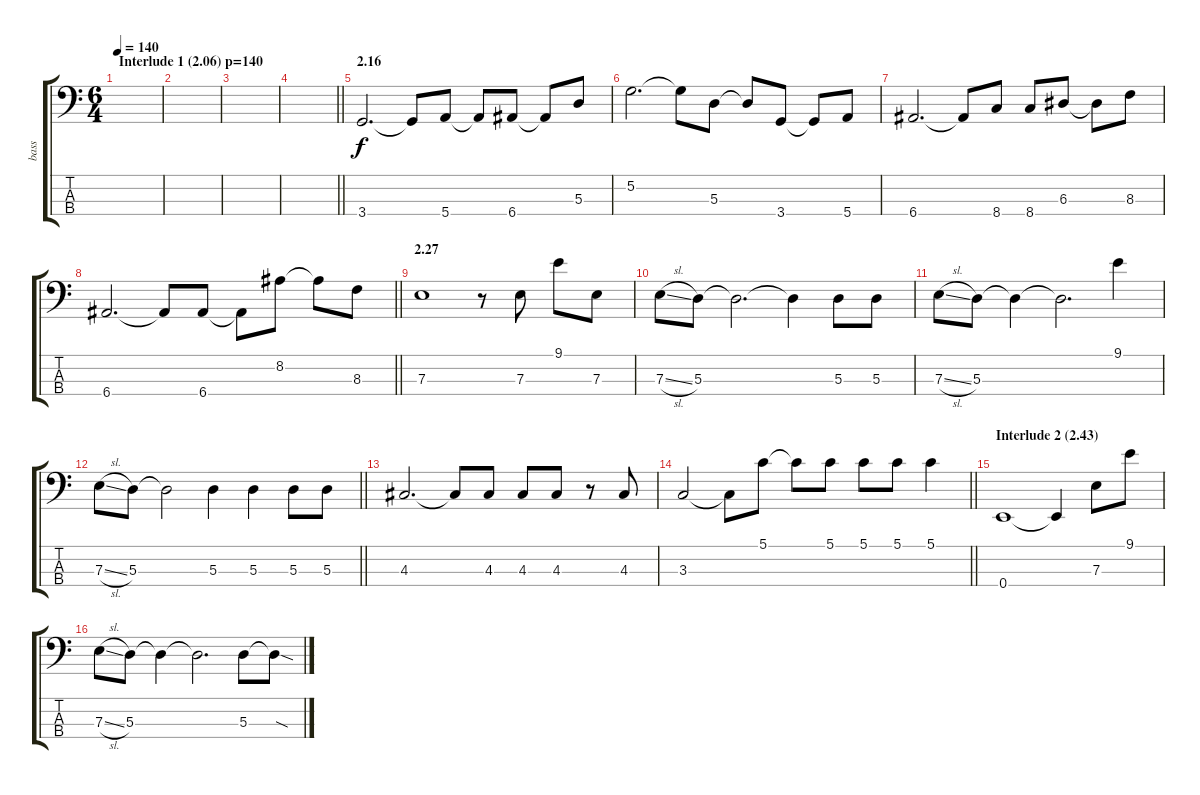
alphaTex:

\track ("bass" "bass") {instrument electricbasspick}
\staff {score tabs}
\tuning (G2 D2 A1 E1) {hide}
\ts (6 4)
\section ("" "Interlude 1 (2.06) p=140")
\tempo 140
\clef f4
\ks c
|
|
|
\barLineRight lightlight
|
\section ("" "2.16")
3.4.2{d} 3.4{t}.8 5.4.8 5.4{t}.8 6.4.8 6.4{t}.8 5.3.8 |
5.2.2{d} 5.2{t}.8 5.3.8 5.3{t}.8 3.4.8 3.4{t}.8 5.4.8 |
6.4.2{d} 6.4{t}.8 8.4.8 8.4.8 6.3.8 6.3{t}.8 8.3.8 |
\barLineRight lightlight
6.4.2{d} 6.4{t}.8 6.4.8 6.4{t}.8 8.2.8 8.2{t}.8 8.3.8 |
\section ("" "2.27")
7.3.1 r.8 7.3.8 9.1.8 7.3.8 |
7.3{sl}.8 5.3.8 5.3{t}.2{d} 5.3{t}.4 5.3.8 5.3.8 |
7.3{sl}.8 5.3.8 5.3{t}.4 5.3{t}.2{d} 9.1.4 |
\barLineRight lightlight
7.3{sl}.8 5.3.8 5.3{t}.2 5.3.4 5.3.4 5.3.8 5.3.8 |
4.3.2{d} 4.3{t}.8 4.3.8 4.3.8 4.3.8 r.8 4.3.8 |
\barLineRight lightlight
3.3.2 3.3{t}.8 5.1.8 5.1{t}.8 5.1.8 5.1.8 5.1.8 5.1.4 |
\section ("" "Interlude 2 (2.43)")
0.4.1 0.4{t}.4 7.3.8 9.1.8 |
7.3{sl}.8 5.3.8 5.3{t}.4 5.3{t}.2{d} 5.3.8 5.3{sod t}.8
